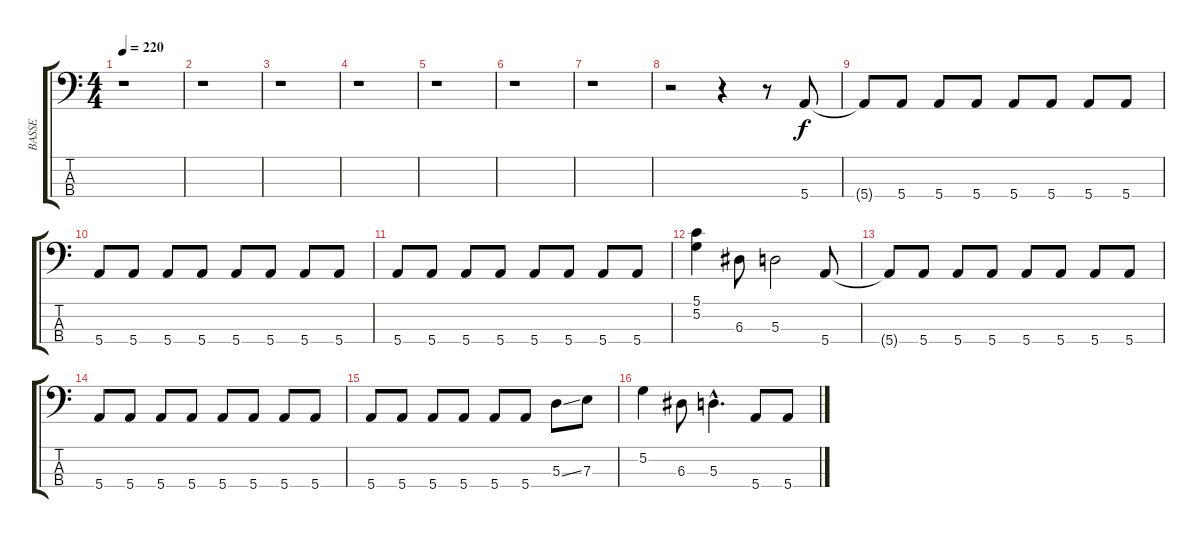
\track ("BASSE" "BASSE") {instrument electricbassfinger}
\staff {score tabs}
\tuning (G2 D2 A1 E1) {hide}
\ts (4 4)
\tempo 220
\clef f4
\ks c
r.1{dy f} |
r.1 |
r.1 |
r.1 |
r.1 |
r.1 |
r.1 |
r.2 r.4 r.8 5.4.8 |
\section ("" "")
5.4{t}.8 5.4.8 5.4.8 5.4.8 5.4.8 5.4.8 5.4.8 5.4.8 |
5.4.8 5.4.8 5.4.8 5.4.8 5.4.8 5.4.8 5.4.8 5.4.8 |
5.4.8 5.4.8 5.4.8 5.4.8 5.4.8 5.4.8 5.4.8 5.4.8 |
(5.1 5.2).4 6.3.8 5.3.2 5.4.8 |
5.4{t}.8 5.4.8 5.4.8 5.4.8 5.4.8 5.4.8 5.4.8 5.4.8 |
5.4.8 5.4.8 5.4.8 5.4.8 5.4.8 5.4.8 5.4.8 5.4.8 |
5.4.8 5.4.8 5.4.8 5.4.8 5.4.8 5.4.8 5.3{ss}.8 7.3.8 |
5.2.4 6.3.8 5.3{hac}.4{d} 5.4.8 5.4.8
